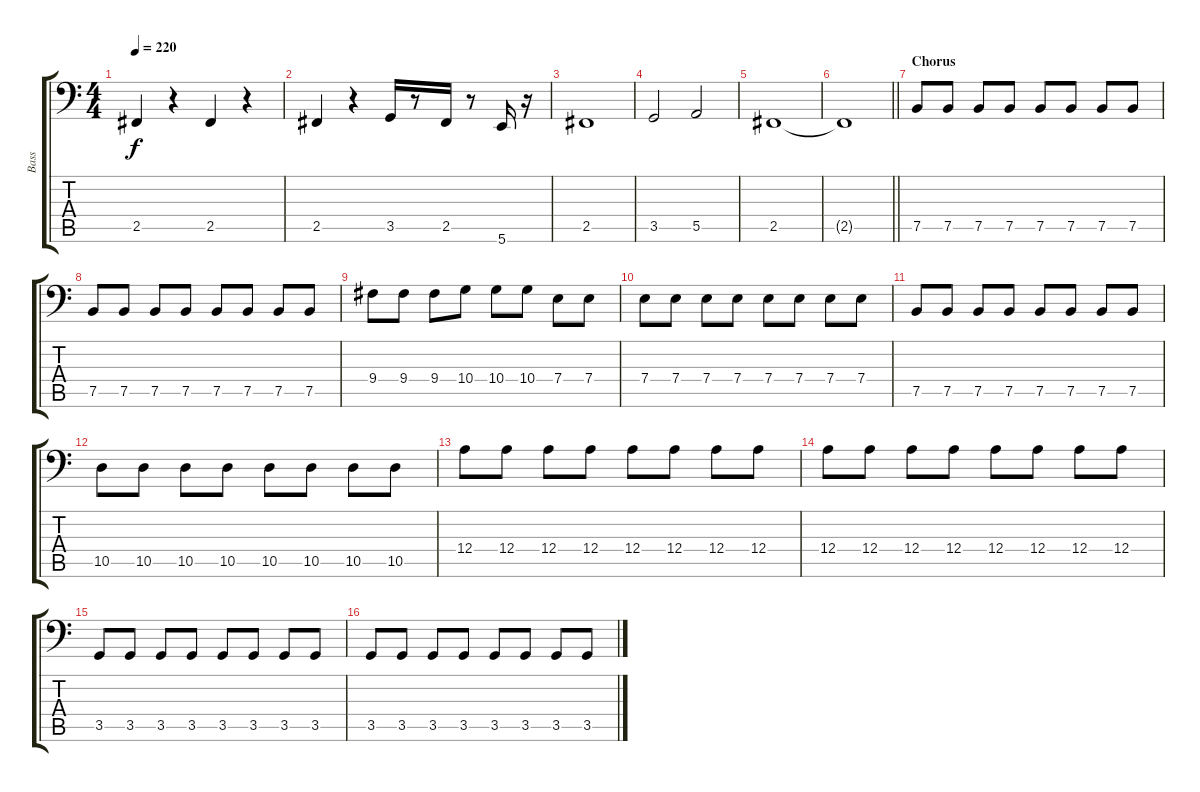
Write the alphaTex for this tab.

\track ("Bass" "Bass") {instrument electricbassfinger}
\staff {score tabs}
\tuning (C3 G2 D2 A1 E1 B0) {hide}
\ts (4 4)
\tempo 220
\clef f4
\ks c
2.5.4{dy f} r.4 2.5.4 r.4 |
2.5.4 r.4 3.5.16 r.8 2.5.16 r.8 5.6.16 r.16 |
2.5.1 |
3.5.2 5.5.2 |
2.5.1 |
\barLineRight lightlight
2.5{t}.1 |
\section ("" "Chorus")
7.5.8 7.5.8 7.5.8 7.5.8 7.5.8 7.5.8 7.5.8 7.5.8 |
7.5.8 7.5.8 7.5.8 7.5.8 7.5.8 7.5.8 7.5.8 7.5.8 |
9.4.8 9.4.8 9.4.8 10.4.8 10.4.8 10.4.8 7.4.8 7.4.8 |
7.4.8 7.4.8 7.4.8 7.4.8 7.4.8 7.4.8 7.4.8 7.4.8 |
7.5.8 7.5.8 7.5.8 7.5.8 7.5.8 7.5.8 7.5.8 7.5.8 |
10.5.8 10.5.8 10.5.8 10.5.8 10.5.8 10.5.8 10.5.8 10.5.8 |
12.4.8 12.4.8 12.4.8 12.4.8 12.4.8 12.4.8 12.4.8 12.4.8 |
12.4.8 12.4.8 12.4.8 12.4.8 12.4.8 12.4.8 12.4.8 12.4.8 |
3.5.8 3.5.8 3.5.8 3.5.8 3.5.8 3.5.8 3.5.8 3.5.8 |
3.5.8 3.5.8 3.5.8 3.5.8 3.5.8 3.5.8 3.5.8 3.5.8
